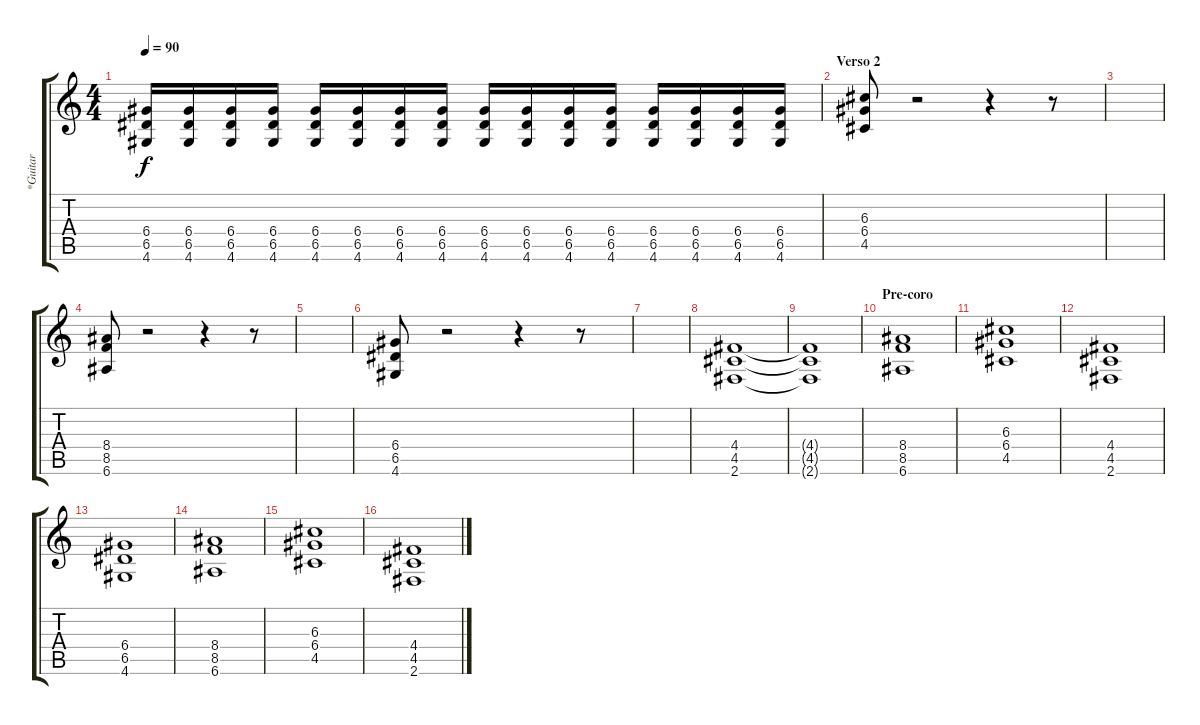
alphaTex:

\track ("*Guitar" "*Guitar") {instrument distortionguitar}
\staff {score tabs}
\tuning (E4 B3 G3 D3 A2 E2) {hide}
\ts (4 4)
\tempo 90
\clef g2
\ks c
(6.4 6.5 4.6).16{dy f} (6.4 6.5 4.6).16 (6.4 6.5 4.6).16 (6.4 6.5 4.6).16 (6.4 6.5 4.6).16 (6.4 6.5 4.6).16 (6.4 6.5 4.6).16 (6.4 6.5 4.6).16 (6.4 6.5 4.6).16 (6.4 6.5 4.6).16 (6.4 6.5 4.6).16 (6.4 6.5 4.6).16 (6.4 6.5 4.6).16 (6.4 6.5 4.6).16 (6.4 6.5 4.6).16 (6.4 6.5 4.6).16 |
\section ("" "Verso 2")
(6.3 6.4 4.5).8 r.2 r.4 r.8 |
|
(8.4 8.5 6.6).8 r.2 r.4 r.8 |
|
(6.4 6.5 4.6).8 r.2 r.4 r.8 |
|
(4.4 4.5 2.6).1 |
(4.4{t} 4.5{t} 2.6{t}).1 |
\section ("" "Pre-coro")
(8.4 8.5 6.6).1 |
(6.3 6.4 4.5).1 |
(4.4 4.5 2.6).1 |
(6.4 6.5 4.6).1 |
(8.4 8.5 6.6).1 |
(6.3 6.4 4.5).1 |
(4.4 4.5 2.6).1
